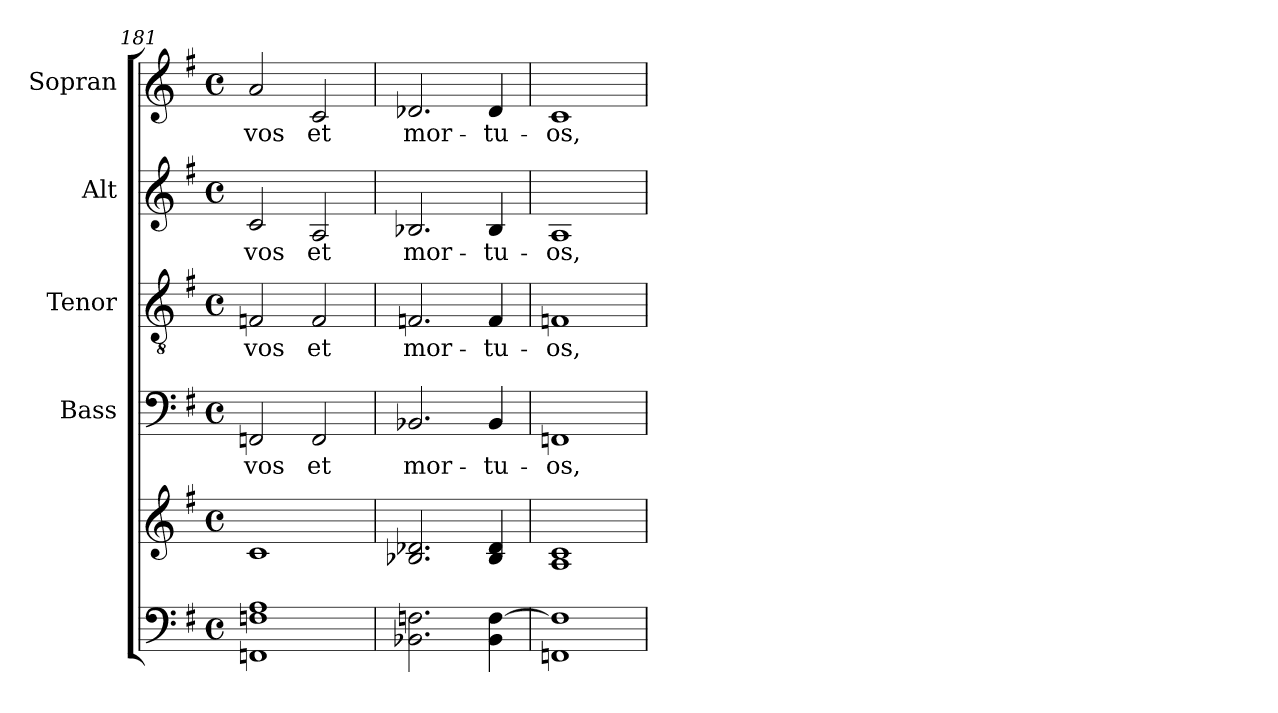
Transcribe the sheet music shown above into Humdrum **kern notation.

**kern	**kern	**kern	**text	**kern	**text	**kern	**text	**kern	**text
*part5	*part5	*part4	*part4	*part3	*part3	*part2	*part2	*part1	*part1
*staff6	*staff5	*staff4	*staff4	*staff3	*staff3	*staff2	*staff2	*staff1	*staff1
*	*	*I"Bass	*	*I"Tenor	*	*I"Alt	*	*I"Sopran	*
*	*	*I'B.	*	*I'T.	*	*I'A.	*	*I'S.	*
*clefF4	*clefG2	*clefF4	*	*clefGv2	*	*clefG2	*	*clefG2	*
*k[f#]	*k[f#]	*k[f#]	*	*k[f#]	*	*k[f#]	*	*k[f#]	*
*G:	*G:	*G:	*	*G:	*	*G:	*	*G:	*
*M4/4	*M4/4	*M4/4	*	*M4/4	*	*M4/4	*	*M4/4	*
*met(c)	*met(c)	*met(c)	*	*met(c)	*	*met(c)	*	*met(c)	*
=181	=181	=181	=181	=181	=181	=181	=181	=181	=181
!	!	!	!LO:LY:b	!	!LO:LY:b	!	!LO:LY:b	!	!LO:LY:b
1FFn 1Fn 1A	1c	2FFn/	-vos	2Fn/	-vos	2c/	-vos	2a/	-vos
!	!	!	!LO:LY:b	!	!LO:LY:b	!	!LO:LY:b	!	!LO:LY:b
.	.	2FF/	et	2F/	et	2A/	et	2c/	et
=182	=182	=182	=182	=182	=182	=182	=182	=182	=182
!	!	!	!LO:LY:b	!	!LO:LY:b	!	!LO:LY:b	!	!LO:LY:b
2.BB-X\ 2.Fn\	2.B-X/ 2.d-X/	2.BB-X/	mor-	2.Fn/	mor-	2.B-X/	mor-	2.d-X/	mor-
!	!	!	!LO:LY:b	!	!LO:LY:b	!	!LO:LY:b	!	!LO:LY:b
4BB-\ [4F\	4B-/ 4d-/	4BB-/	-tu-	4F/	-tu-	4B-/	-tu-	4d-/	-tu-
=183	=183	=183	=183	=183	=183	=183	=183	=183	=183
!	!	!	!LO:LY:b	!	!LO:LY:b	!	!LO:LY:b	!	!LO:LY:b
1FFn 1F]	1A 1c	1FFn	-os,	1Fn	-os,	1A	-os,	1c	-os,
=	=	=	=	=	=	=	=	=	=
*-	*-	*-	*-	*-	*-	*-	*-	*-	*-
